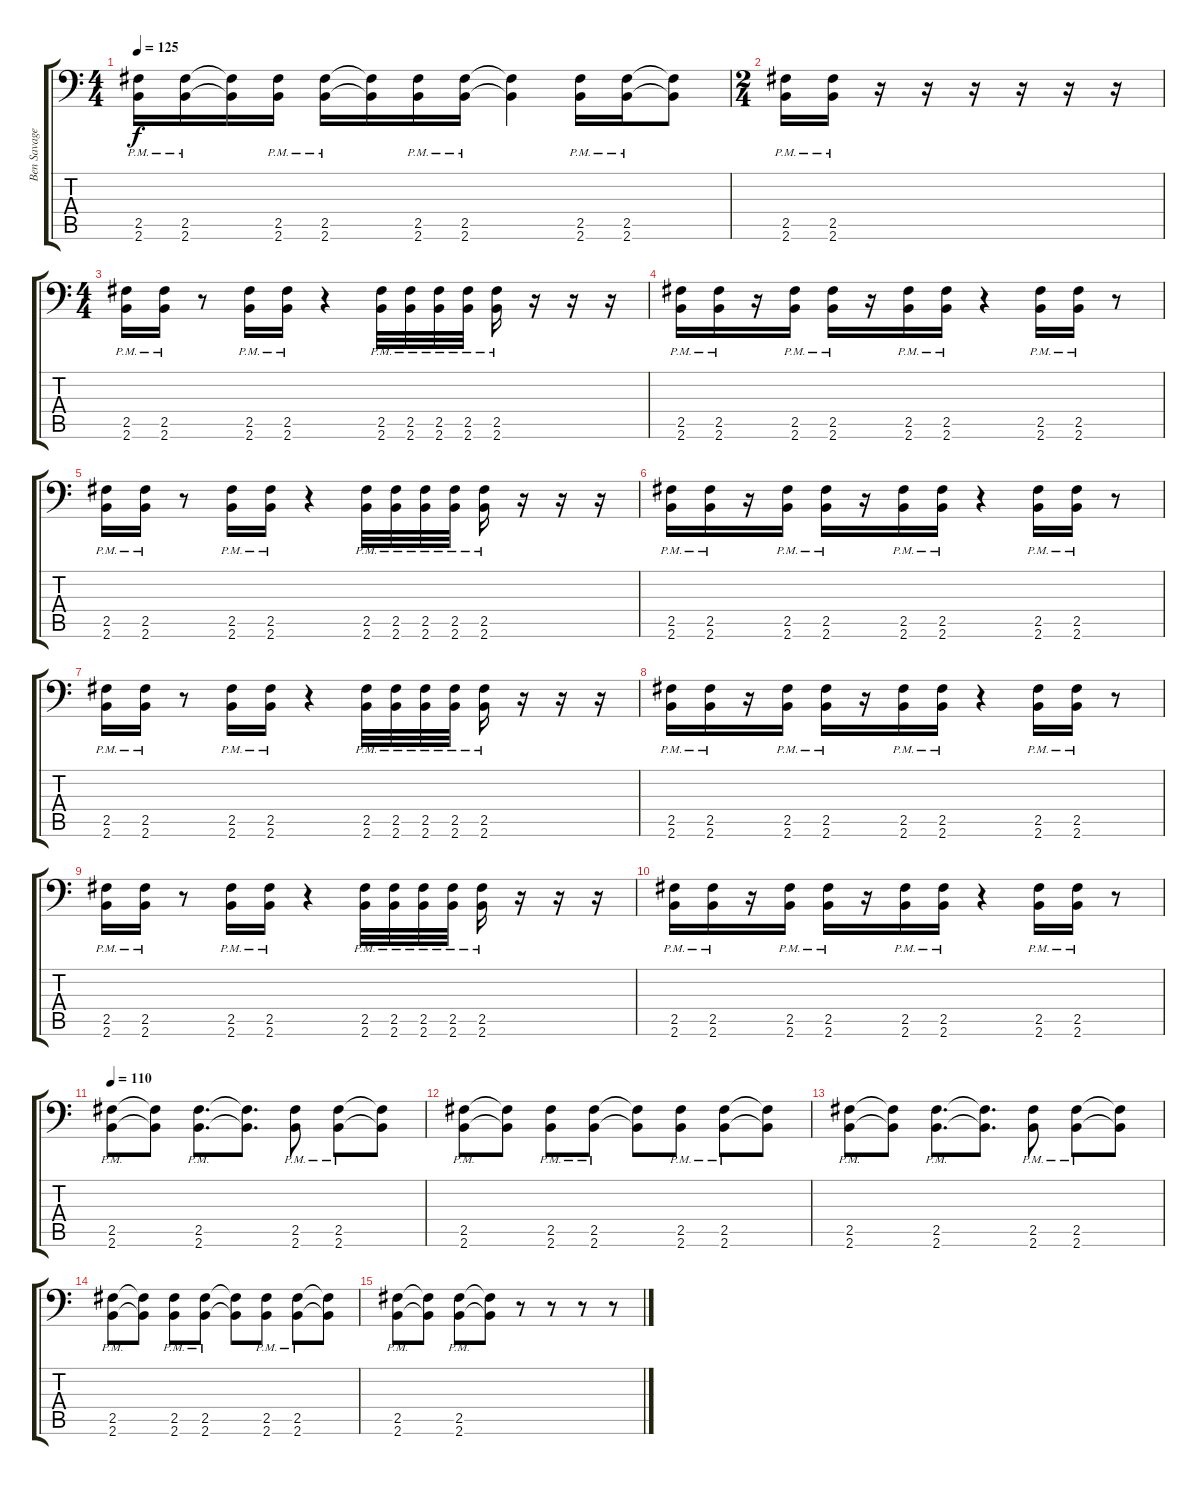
\track ("Ben Savage" "Ben Savage") {instrument distortionguitar}
\staff {score tabs}
\tuning (B3 Gb3 D3 A2 E2 A1) {hide}
\ts (4 4)
\tempo 125
\clef f4
\ks c
(2.5{pm} 2.6{pm}).16{dy f} (2.5{pm} 2.6{pm}).16 (2.5{t} 2.6{t}).16 (2.5{pm} 2.6{pm}).16 (2.5{pm} 2.6{pm}).16 (2.5{t} 2.6{t}).16 (2.5{pm} 2.6{pm}).16 (2.5{pm} 2.6{pm}).16 (2.5{t} 2.6{t}).4 (2.5{pm} 2.6{pm}).16 (2.5{pm} 2.6{pm}).16 (2.5{t} 2.6{t}).8 |
\ts (2 4)
(2.5{pm} 2.6{pm}).16 (2.5{pm} 2.6{pm}).16 r.16 r.16 r.16 r.16 r.16 r.16 |
\ts (4 4)
(2.5{pm} 2.6{pm}).16 (2.5{pm} 2.6{pm}).16 r.8 (2.5{pm} 2.6{pm}).16 (2.5{pm} 2.6{pm}).16 r.4 (2.5{pm} 2.6{pm}).32 (2.5{pm} 2.6{pm}).32 (2.5{pm} 2.6{pm}).32 (2.5{pm} 2.6{pm}).32 (2.5{pm} 2.6{pm}).16 r.16 r.16 r.16 |
(2.5{pm} 2.6{pm}).16 (2.5{pm} 2.6{pm}).16 r.16 (2.5{pm} 2.6{pm}).16 (2.5{pm} 2.6{pm}).16 r.16 (2.5{pm} 2.6{pm}).16 (2.5{pm} 2.6{pm}).16 r.4 (2.5{pm} 2.6{pm}).16 (2.5{pm} 2.6{pm}).16 r.8 |
(2.5{pm} 2.6{pm}).16 (2.5{pm} 2.6{pm}).16 r.8 (2.5{pm} 2.6{pm}).16 (2.5{pm} 2.6{pm}).16 r.4 (2.5{pm} 2.6{pm}).32 (2.5{pm} 2.6{pm}).32 (2.5{pm} 2.6{pm}).32 (2.5{pm} 2.6{pm}).32 (2.5{pm} 2.6{pm}).16 r.16 r.16 r.16 |
(2.5{pm} 2.6{pm}).16 (2.5{pm} 2.6{pm}).16 r.16 (2.5{pm} 2.6{pm}).16 (2.5{pm} 2.6{pm}).16 r.16 (2.5{pm} 2.6{pm}).16 (2.5{pm} 2.6{pm}).16 r.4 (2.5{pm} 2.6{pm}).16 (2.5{pm} 2.6{pm}).16 r.8 |
(2.5{pm} 2.6{pm}).16 (2.5{pm} 2.6{pm}).16 r.8 (2.5{pm} 2.6{pm}).16 (2.5{pm} 2.6{pm}).16 r.4 (2.5{pm} 2.6{pm}).32 (2.5{pm} 2.6{pm}).32 (2.5{pm} 2.6{pm}).32 (2.5{pm} 2.6{pm}).32 (2.5{pm} 2.6{pm}).16 r.16 r.16 r.16 |
(2.5{pm} 2.6{pm}).16 (2.5{pm} 2.6{pm}).16 r.16 (2.5{pm} 2.6{pm}).16 (2.5{pm} 2.6{pm}).16 r.16 (2.5{pm} 2.6{pm}).16 (2.5{pm} 2.6{pm}).16 r.4 (2.5{pm} 2.6{pm}).16 (2.5{pm} 2.6{pm}).16 r.8 |
(2.5{pm} 2.6{pm}).16 (2.5{pm} 2.6{pm}).16 r.8 (2.5{pm} 2.6{pm}).16 (2.5{pm} 2.6{pm}).16 r.4 (2.5{pm} 2.6{pm}).32 (2.5{pm} 2.6{pm}).32 (2.5{pm} 2.6{pm}).32 (2.5{pm} 2.6{pm}).32 (2.5{pm} 2.6{pm}).16 r.16 r.16 r.16 |
(2.5{pm} 2.6{pm}).16 (2.5{pm} 2.6{pm}).16 r.16 (2.5{pm} 2.6{pm}).16 (2.5{pm} 2.6{pm}).16 r.16 (2.5{pm} 2.6{pm}).16 (2.5{pm} 2.6{pm}).16 r.4 (2.5{pm} 2.6{pm}).16 (2.5{pm} 2.6{pm}).16 r.8 |
\tempo 110
(2.5{pm} 2.6{pm}).8 (2.5{t} 2.6{t}).8 (2.5{pm} 2.6{pm}).8{d} (2.5{t} 2.6{t}).8{d} (2.5{pm} 2.6{pm}).8 (2.5{pm} 2.6{pm}).8 (2.5{t} 2.6{t}).8 |
(2.5{pm} 2.6{pm}).8 (2.5{t} 2.6{t}).8 (2.5{pm} 2.6{pm}).8 (2.5{pm} 2.6{pm}).8 (2.5{t} 2.6{t}).8 (2.5{pm} 2.6{pm}).8 (2.5{pm} 2.6{pm}).8 (2.5{t} 2.6{t}).8 |
(2.5{pm} 2.6{pm}).8 (2.5{t} 2.6{t}).8 (2.5{pm} 2.6{pm}).8{d} (2.5{t} 2.6{t}).8{d} (2.5{pm} 2.6{pm}).8 (2.5{pm} 2.6{pm}).8 (2.5{t} 2.6{t}).8 |
(2.5{pm} 2.6{pm}).8 (2.5{t} 2.6{t}).8 (2.5{pm} 2.6{pm}).8 (2.5{pm} 2.6{pm}).8 (2.5{t} 2.6{t}).8 (2.5{pm} 2.6{pm}).8 (2.5{pm} 2.6{pm}).8 (2.5{t} 2.6{t}).8 |
(2.5{pm} 2.6{pm}).8 (2.5{t} 2.6{t}).8 (2.5{pm} 2.6{pm}).8 (2.5{t} 2.6{t}).8 r.8 r.8 r.8 r.8
